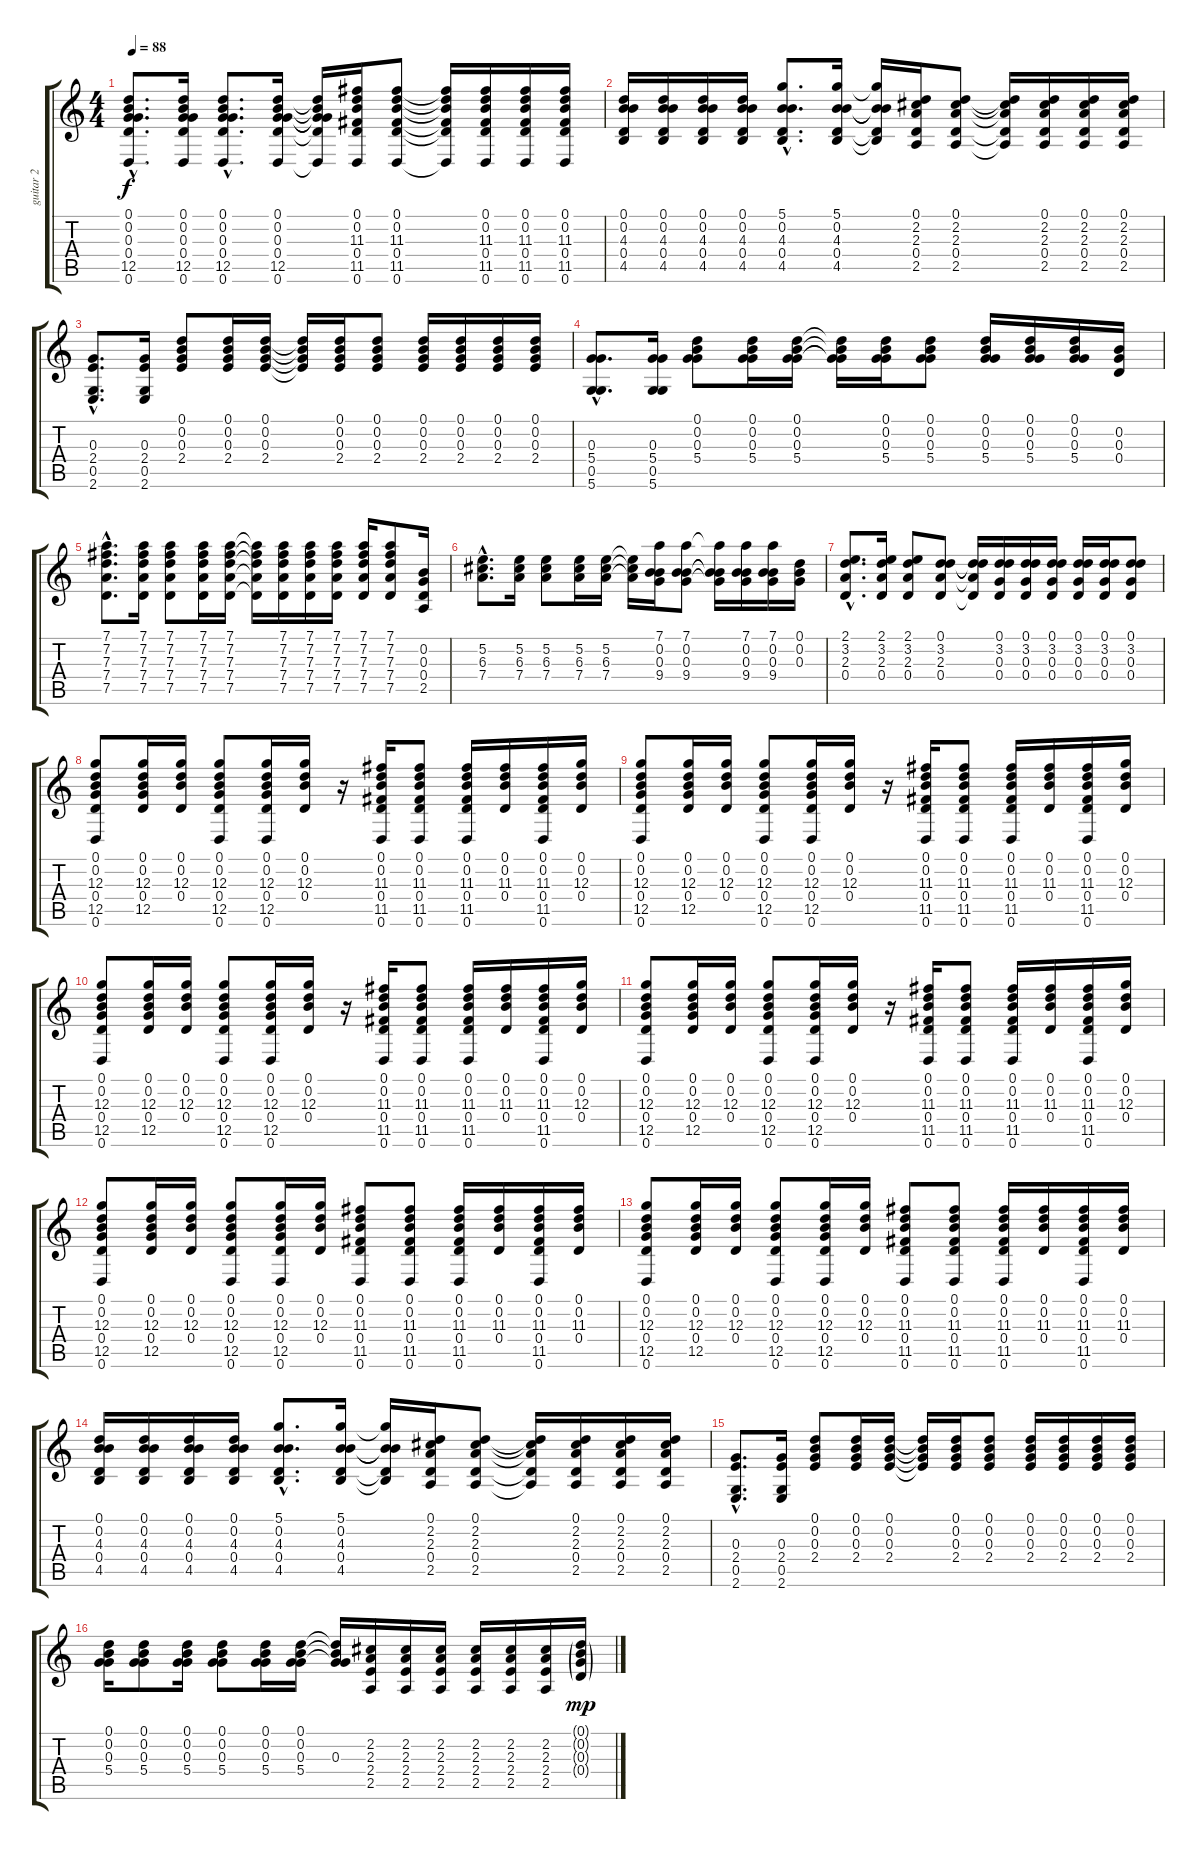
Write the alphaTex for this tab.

\track ("guitar 2" "guitar 2") {instrument distortionguitar}
\staff {score tabs}
\tuning (D4 B3 G3 D3 G2 D2) {hide}
\ts (4 4)
\tempo 88
\clef g2
\ks c
(0.1{hac} 0.2{hac} 0.3{hac} 0.4{hac} 12.5{hac} 0.6{hac}).8{d dy f} (0.1 0.2 0.3 0.4 12.5 0.6).16 (0.1{hac} 0.2{hac} 0.3{hac} 0.4{hac} 12.5{hac} 0.6{hac}).8{d} (0.1 0.2 0.3 0.4 12.5 0.6).16 (0.1{t} 0.2{t} 0.3{t} 0.4{t} 12.5{t} 0.6{t}).16 (0.1 0.2 11.3 0.4 11.5 0.6).16 (0.1 0.2 11.3 0.4 11.5 0.6).8 (0.1{t} 0.2{t} 11.3{t} 0.4{t} 11.5{t} 0.6{t}).16 (0.1 0.2 11.3 0.4 11.5 0.6).16 (0.1 0.2 11.3 0.4 11.5 0.6).16 (0.1 0.2 11.3 0.4 11.5 0.6).16 |
(0.1 0.2 4.3 0.4 4.5).16 (0.1 0.2 4.3 0.4 4.5).16 (0.1 0.2 4.3 0.4 4.5).16 (0.1 0.2 4.3 0.4 4.5).16 (5.1{hac} 0.2{hac} 4.3{hac} 0.4{hac} 4.5{hac}).8{d} (5.1 0.2 4.3 0.4 4.5).16 (5.1{t} 0.2{t} 4.3{t} 0.4{t} 4.5{t}).16 (0.1 2.2 2.3 0.4 2.5).16 (0.1 2.2 2.3 0.4 2.5).8 (0.1{t} 2.2{t} 2.3{t} 0.4{t} 2.5{t}).16 (0.1 2.2 2.3 0.4 2.5).16 (0.1 2.2 2.3 0.4 2.5).16 (0.1 2.2 2.3 0.4 2.5).16 |
(0.3{hac} 2.4{hac} 0.5{hac} 2.6{hac}).8{d} (0.3 2.4 0.5 2.6).16 (0.1 0.2 0.3 2.4).8 (0.1 0.2 0.3 2.4).16 (0.1 0.2 0.3 2.4).16 (0.1{t} 0.2{t} 0.3{t} 2.4{t}).16 (0.1 0.2 0.3 2.4).16 (0.1 0.2 0.3 2.4).8 (0.1 0.2 0.3 2.4).16 (0.1 0.2 0.3 2.4).16 (0.1 0.2 0.3 2.4).16 (0.1 0.2 0.3 2.4).16 |
(0.3{hac} 5.4{hac} 0.5{hac} 5.6{hac}).8{d} (0.3 5.4 0.5 5.6).16 (0.1 0.2 0.3 5.4).8 (0.1 0.2 0.3 5.4).16 (0.1 0.2 0.3 5.4).16 (0.1{t} 0.2{t} 0.3{t} 5.4{t}).16 (0.1 0.2 0.3 5.4).16 (0.1 0.2 0.3 5.4).8 (0.1 0.2 0.3 5.4).16 (0.1 0.2 0.3 5.4).16 (0.1 0.2 0.3 5.4).16 (0.2 0.3 0.4).16 |
(7.1{hac} 7.2{hac} 7.3{hac} 7.4{hac} 7.5{hac}).8{d} (7.1 7.2 7.3 7.4 7.5).16 (7.1 7.2 7.3 7.4 7.5).8 (7.1 7.2 7.3 7.4 7.5).16 (7.1 7.2 7.3 7.4 7.5).16 (7.1{t} 7.2{t} 7.3{t} 7.4{t} 7.5{t}).16 (7.1 7.2 7.3 7.4 7.5).16 (7.1 7.2 7.3 7.4 7.5).16 (7.1 7.2 7.3 7.4 7.5).16 (7.1 7.2 7.3 7.4 7.5).16 (7.1 7.2 7.3 7.4 7.5).8 (0.2 0.3 0.4 2.5).16 |
(5.2{hac} 6.3{hac} 7.4{hac}).8{d} (5.2 6.3 7.4).16 (5.2 6.3 7.4).8 (5.2 6.3 7.4).16 (5.2 6.3 7.4).16 (5.2{t} 6.3{t} 7.4{t}).16 (7.1 0.2 0.3 9.4).16 (7.1 0.2 0.3 9.4).8 (7.1{t} 0.2{t} 0.3{t} 9.4{t}).16 (7.1 0.2 0.3 9.4).16 (7.1 0.2 0.3 9.4).16 (0.1 0.2 0.3).16 |
(2.1{hac} 3.2{hac} 2.3{hac} 0.4{hac}).8{d} (2.1 3.2 2.3 0.4).16 (2.1 3.2 2.3 0.4).8 (0.1 3.2 2.3 0.4).8 (0.1{t} 3.2{t} 2.3{t} 0.4{t}).16 (0.1 3.2 0.3 0.4).16 (0.1 3.2 0.3 0.4).16 (0.1 3.2 0.3 0.4).16 (0.1 3.2 0.3 0.4).16 (0.1 3.2 0.3 0.4).16 (0.1 3.2 0.3 0.4).8 |
(0.1 0.2 12.3 0.4 12.5 0.6).8 (0.1 0.2 12.3 0.4 12.5).16 (0.1 0.2 12.3 0.4).16 (0.1 0.2 12.3 0.4 12.5 0.6).8 (0.1 0.2 12.3 0.4 12.5 0.6).16 (0.1 0.2 12.3 0.4).16 r.16 (0.1 0.2 11.3 0.4 11.5 0.6).16 (0.1 0.2 11.3 0.4 11.5 0.6).8 (0.1 0.2 11.3 0.4 11.5 0.6).16 (0.1 0.2 11.3 0.4).16 (0.1 0.2 11.3 0.4 11.5 0.6).16 (0.1 0.2 12.3 0.4).16 |
(0.1 0.2 12.3 0.4 12.5 0.6).8 (0.1 0.2 12.3 0.4 12.5).16 (0.1 0.2 12.3 0.4).16 (0.1 0.2 12.3 0.4 12.5 0.6).8 (0.1 0.2 12.3 0.4 12.5 0.6).16 (0.1 0.2 12.3 0.4).16 r.16 (0.1 0.2 11.3 0.4 11.5 0.6).16 (0.1 0.2 11.3 0.4 11.5 0.6).8 (0.1 0.2 11.3 0.4 11.5 0.6).16 (0.1 0.2 11.3 0.4).16 (0.1 0.2 11.3 0.4 11.5 0.6).16 (0.1 0.2 12.3 0.4).16 |
(0.1 0.2 12.3 0.4 12.5 0.6).8 (0.1 0.2 12.3 0.4 12.5).16 (0.1 0.2 12.3 0.4).16 (0.1 0.2 12.3 0.4 12.5 0.6).8 (0.1 0.2 12.3 0.4 12.5 0.6).16 (0.1 0.2 12.3 0.4).16 r.16 (0.1 0.2 11.3 0.4 11.5 0.6).16 (0.1 0.2 11.3 0.4 11.5 0.6).8 (0.1 0.2 11.3 0.4 11.5 0.6).16 (0.1 0.2 11.3 0.4).16 (0.1 0.2 11.3 0.4 11.5 0.6).16 (0.1 0.2 12.3 0.4).16 |
(0.1 0.2 12.3 0.4 12.5 0.6).8 (0.1 0.2 12.3 0.4 12.5).16 (0.1 0.2 12.3 0.4).16 (0.1 0.2 12.3 0.4 12.5 0.6).8 (0.1 0.2 12.3 0.4 12.5 0.6).16 (0.1 0.2 12.3 0.4).16 r.16 (0.1 0.2 11.3 0.4 11.5 0.6).16 (0.1 0.2 11.3 0.4 11.5 0.6).8 (0.1 0.2 11.3 0.4 11.5 0.6).16 (0.1 0.2 11.3 0.4).16 (0.1 0.2 11.3 0.4 11.5 0.6).16 (0.1 0.2 12.3 0.4).16 |
(0.1 0.2 12.3 0.4 12.5 0.6).8 (0.1 0.2 12.3 0.4 12.5).16 (0.1 0.2 12.3 0.4).16 (0.1 0.2 12.3 0.4 12.5 0.6).8 (0.1 0.2 12.3 0.4 12.5 0.6).16 (0.1 0.2 12.3 0.4).16 (0.1 0.2 11.3 0.4 11.5 0.6).8 (0.1 0.2 11.3 0.4 11.5 0.6).8 (0.1 0.2 11.3 0.4 11.5 0.6).16 (0.1 0.2 11.3 0.4).16 (0.1 0.2 11.3 0.4 11.5 0.6).16 (0.1 0.2 11.3 0.4).16 |
(0.1 0.2 12.3 0.4 12.5 0.6).8 (0.1 0.2 12.3 0.4 12.5).16 (0.1 0.2 12.3 0.4).16 (0.1 0.2 12.3 0.4 12.5 0.6).8 (0.1 0.2 12.3 0.4 12.5 0.6).16 (0.1 0.2 12.3 0.4).16 (0.1 0.2 11.3 0.4 11.5 0.6).8 (0.1 0.2 11.3 0.4 11.5 0.6).8 (0.1 0.2 11.3 0.4 11.5 0.6).16 (0.1 0.2 11.3 0.4).16 (0.1 0.2 11.3 0.4 11.5 0.6).16 (0.1 0.2 11.3 0.4).16 |
(0.1 0.2 4.3 0.4 4.5).16 (0.1 0.2 4.3 0.4 4.5).16 (0.1 0.2 4.3 0.4 4.5).16 (0.1 0.2 4.3 0.4 4.5).16 (5.1{hac} 0.2{hac} 4.3{hac} 0.4{hac} 4.5{hac}).8{d} (5.1 0.2 4.3 0.4 4.5).16 (5.1{t} 0.2{t} 4.3{t} 0.4{t} 4.5{t}).16 (0.1 2.2 2.3 0.4 2.5).16 (0.1 2.2 2.3 0.4 2.5).8 (0.1{t} 2.2{t} 2.3{t} 0.4{t} 2.5{t}).16 (0.1 2.2 2.3 0.4 2.5).16 (0.1 2.2 2.3 0.4 2.5).16 (0.1 2.2 2.3 0.4 2.5).16 |
(0.3{hac} 2.4{hac} 0.5{hac} 2.6{hac}).8{d} (0.3 2.4 0.5 2.6).16 (0.1 0.2 0.3 2.4).8 (0.1 0.2 0.3 2.4).16 (0.1 0.2 0.3 2.4).16 (0.1{t} 0.2{t} 0.3{t} 2.4{t}).16 (0.1 0.2 0.3 2.4).16 (0.1 0.2 0.3 2.4).8 (0.1 0.2 0.3 2.4).16 (0.1 0.2 0.3 2.4).16 (0.1 0.2 0.3 2.4).16 (0.1 0.2 0.3 2.4).16 |
(0.1 0.2 0.3 5.4).16 (0.1 0.2 0.3 5.4).8 (0.1 0.2 0.3 5.4).16 (0.1 0.2 0.3 5.4).8 (0.1 0.2 0.3 5.4).16 (0.1 0.2 0.3 5.4).16 (0.1{t} 0.2{t} 0.3 5.4{t}).16 (2.2 2.3 2.4 2.5).16 (2.2 2.3 2.4 2.5).16 (2.2 2.3 2.4 2.5).16 (2.2 2.3 2.4 2.5).16 (2.2 2.3 2.4 2.5).16 (2.2 2.3 2.4 2.5).16 (0.1{g} 0.2{g} 0.3{g} 0.4{g}).16{dy mp}
